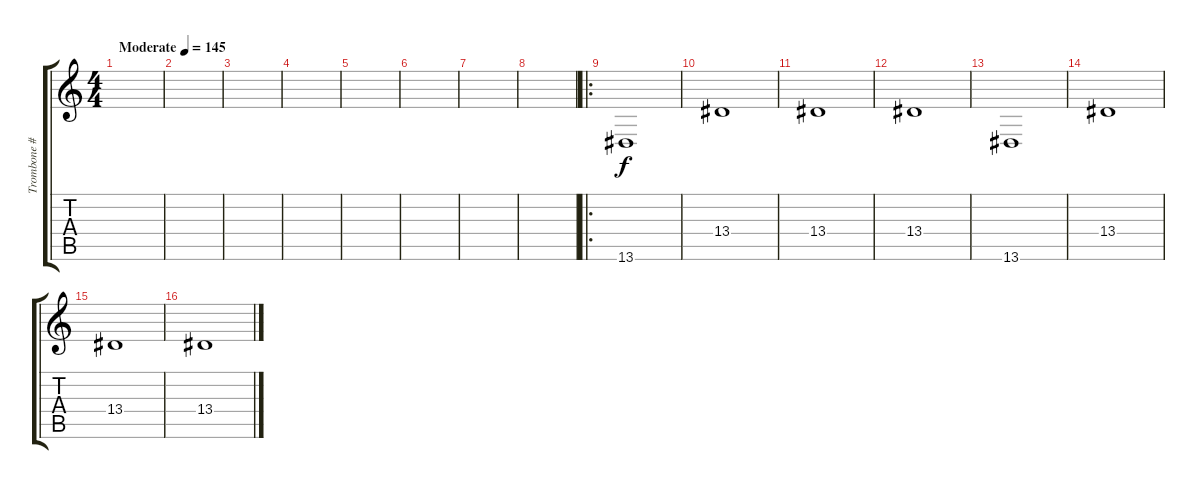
\track ("Trombone #2" "Trombone #") {instrument trombone}
\staff {score tabs}
\tuning (E4 B3 G3 D3 A2 D2) {hide}
\ts (4 4)
\tempo (145 "Moderate")
\clef g2
\ks c
|
|
|
|
|
|
|
|
\ro
13.6.1 |
13.4.1 |
13.4.1 |
13.4.1 |
13.6.1 |
13.4.1 |
13.4.1 |
13.4.1
